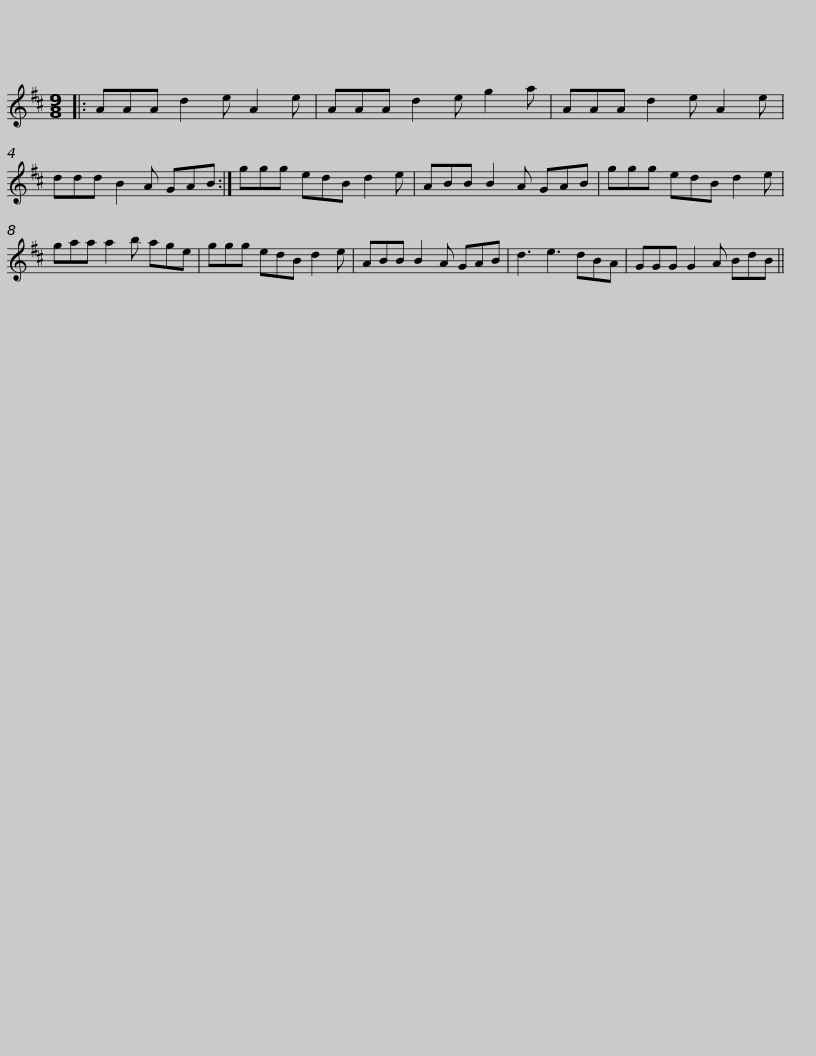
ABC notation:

X:1
L:1/8
M:9/8
I:linebreak $
K:D
V:1 treble
V:1
|: AAA d2 e A2 e | AAA d2 e g2 a | AAA d2 e A2 e | ddd B2 A GAB :| ggg edB d2 e |$ %5
 ABB B2 A GAB | ggg edB d2 e | gaa a2 b age | ggg edB d2 e | ABB B2 A GAB |$ %10
 d3 e3 dBA | GGG G2 A BdB || %12
